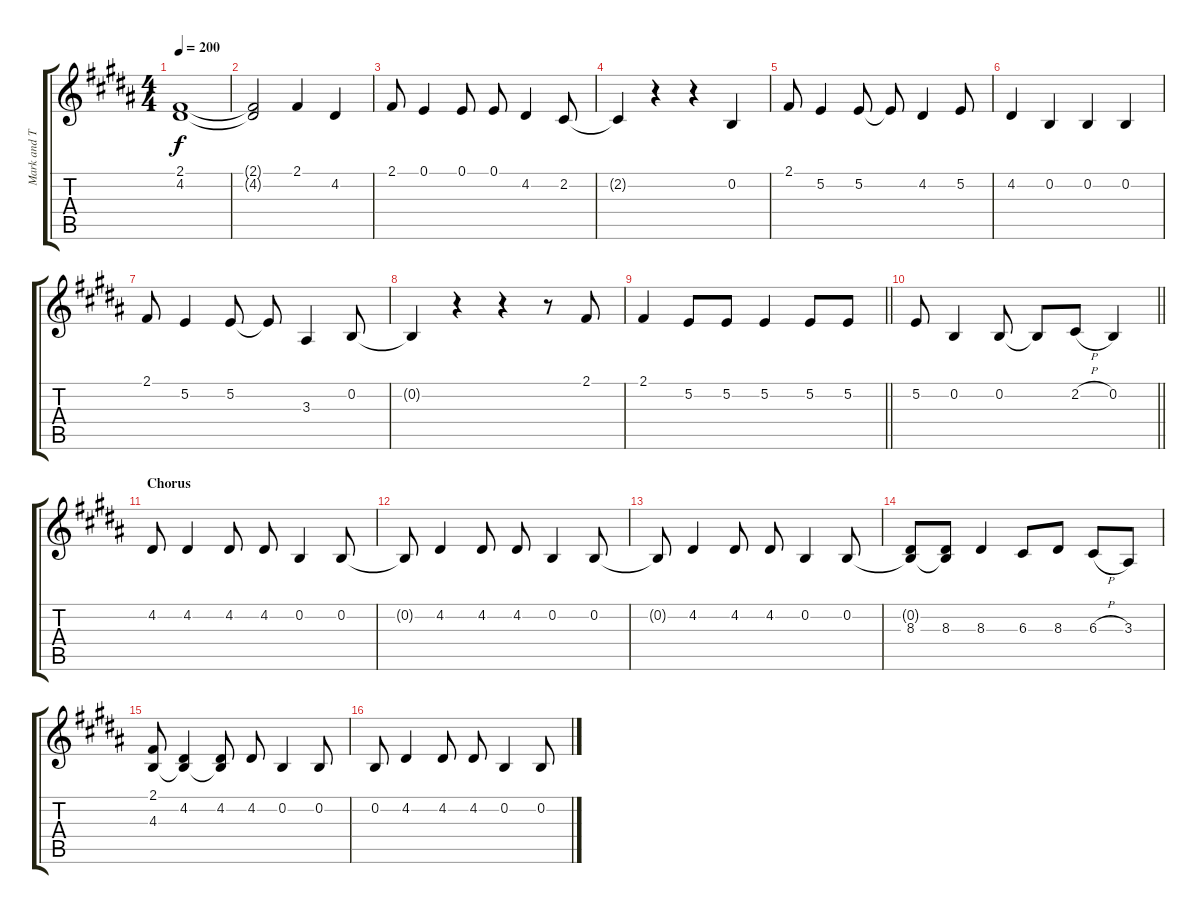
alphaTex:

\track ("Mark and Tom (Vocal)" "Mark and T") {instrument oboe}
\staff {score tabs}
\tuning (E4 B3 G3 D3 A2 E2) {hide}
\ts (4 4)
\tempo 200
\clef g2
\ks b
(2.1{t} 4.2{t}).1{dy f} |
(2.1{t} 4.2{t}).2 2.1.4 4.2.4 |
2.1.8 0.1.4 0.1.8 0.1.8 4.2.4 2.2.8 |
2.2{t}.4 r.4 r.4 0.2.4 |
2.1.8 5.2.4 5.2.8 5.2{t}.8 4.2.4 5.2.8 |
4.2.4 0.2.4 0.2.4 0.2.4 |
2.1.8 5.2.4 5.2.8 5.2{t}.8 3.3.4 0.2.8 |
0.2{t}.4 r.4 r.4 r.8 2.1.8 |
\barLineRight lightlight
2.1.4 5.2.8 5.2.8 5.2.4 5.2.8 5.2.8 |
\barLineRight lightlight
5.2.8 0.2.4 0.2.8 0.2{t}.8 2.2{h}.8 0.2.4 |
\section ("" "Chorus")
4.2.8 4.2.4 4.2.8 4.2.8 0.2.4 0.2.8 |
0.2{t}.8 4.2.4 4.2.8 4.2.8 0.2.4 0.2.8 |
0.2{t}.8 4.2.4 4.2.8 4.2.8 0.2.4 0.2.8 |
(0.2{t} 8.3).8{beam Up} (0.2{t} 8.3).8 8.3.4 6.3.8 8.3.8 6.3{h}.8 3.3.8 |
(2.1 4.3).8 (4.2 4.3{t}).4 (4.2 4.3{t}).8 4.2.8 0.2.4 0.2.8 |
0.2.8 4.2.4 4.2.8 4.2.8 0.2.4 0.2.8
